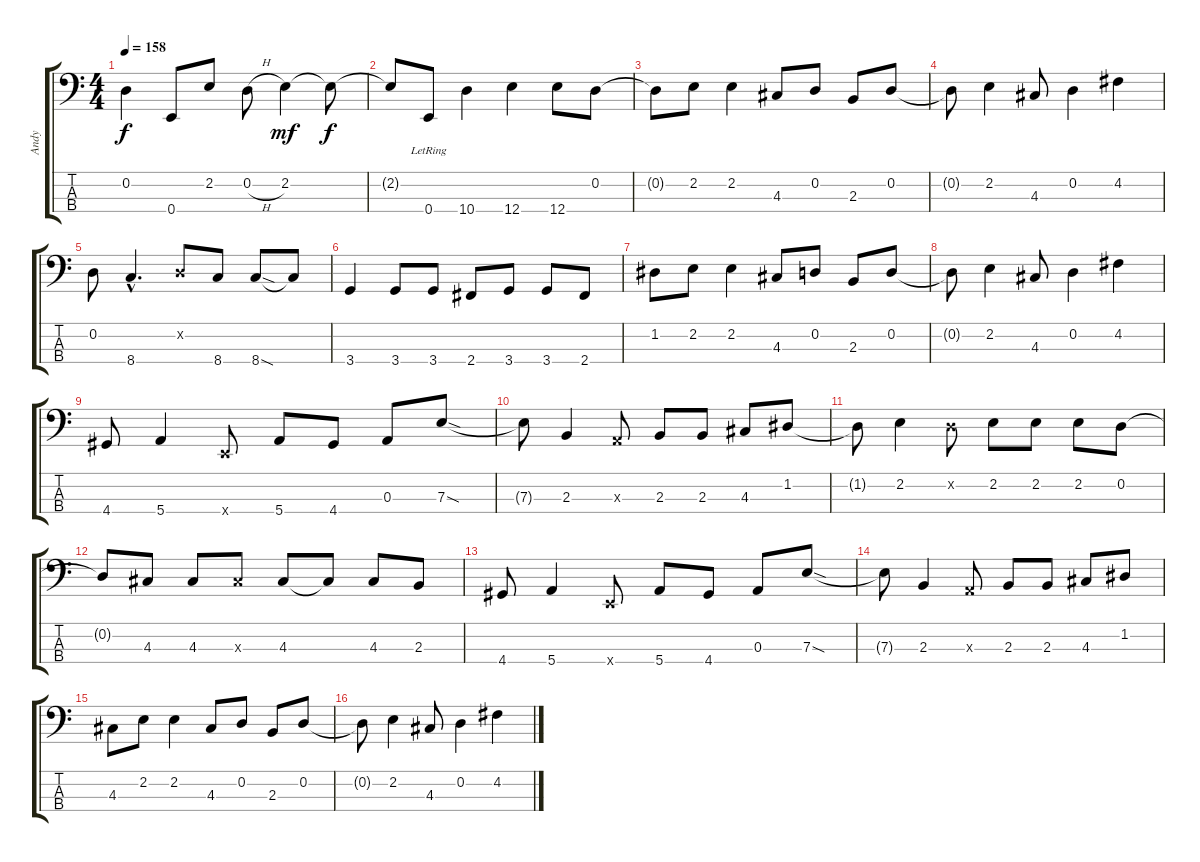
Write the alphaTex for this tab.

\track ("Andy" "Andy") {instrument electricbassfinger}
\staff {score tabs}
\tuning (G3 D2 A1 E1) {hide}
\ts (4 4)
\tempo 158
\clef f4
\ks c
0.2{t}.4{dy f} 0.4.8 2.2.8 0.2{h}.8 2.2.4{dy mf} 2.2{t}.8{dy f} |
2.2{t}.8 0.4{lr}.8 10.4.4 12.4.4 12.4.8 0.2.8 |
0.2{t}.8 2.2.8 2.2.4 4.3.8 0.2.8 2.3.8 0.2.8 |
0.2{t}.8 2.2.4 4.3.8 0.2.4 4.2.4 |
0.2.8 8.4{hac}.4{d} 0.2{x}.8 8.4.8 8.4{sod}.8 8.4{t}.8 |
3.4.4 3.4.8 3.4.8 2.4.8 3.4.8 3.4.8 2.4.8 |
1.2.8 2.2.8 2.2.4 4.3.8 0.2.8 2.3.8 0.2.8 |
0.2{t}.8 2.2.4 4.3.8 0.2.4 4.2.4 |
4.4.8 5.4.4 0.4{x}.8 5.4.8 4.4.8 0.3.8 7.3{sod}.8 |
7.3{t}.8 2.3.4 0.3{x}.8 2.3.8 2.3.8 4.3.8 1.2.8 |
1.2{t}.8 2.2.4 0.2{x}.8 2.2.8 2.2.8 2.2.8 0.2.8 |
0.2{t}.8 4.3.8 4.3.8 4.3{x}.8 4.3.8 4.3{t}.8 4.3.8 2.3.8 |
4.4.8 5.4.4 0.4{x}.8 5.4.8 4.4.8 0.3.8 7.3{sod}.8 |
7.3{t}.8 2.3.4 0.3{x}.8 2.3.8 2.3.8 4.3.8 1.2.8 |
4.3.8 2.2.8 2.2.4 4.3.8 0.2.8 2.3.8 0.2.8 |
0.2{t}.8 2.2.4 4.3.8 0.2.4 4.2.4
